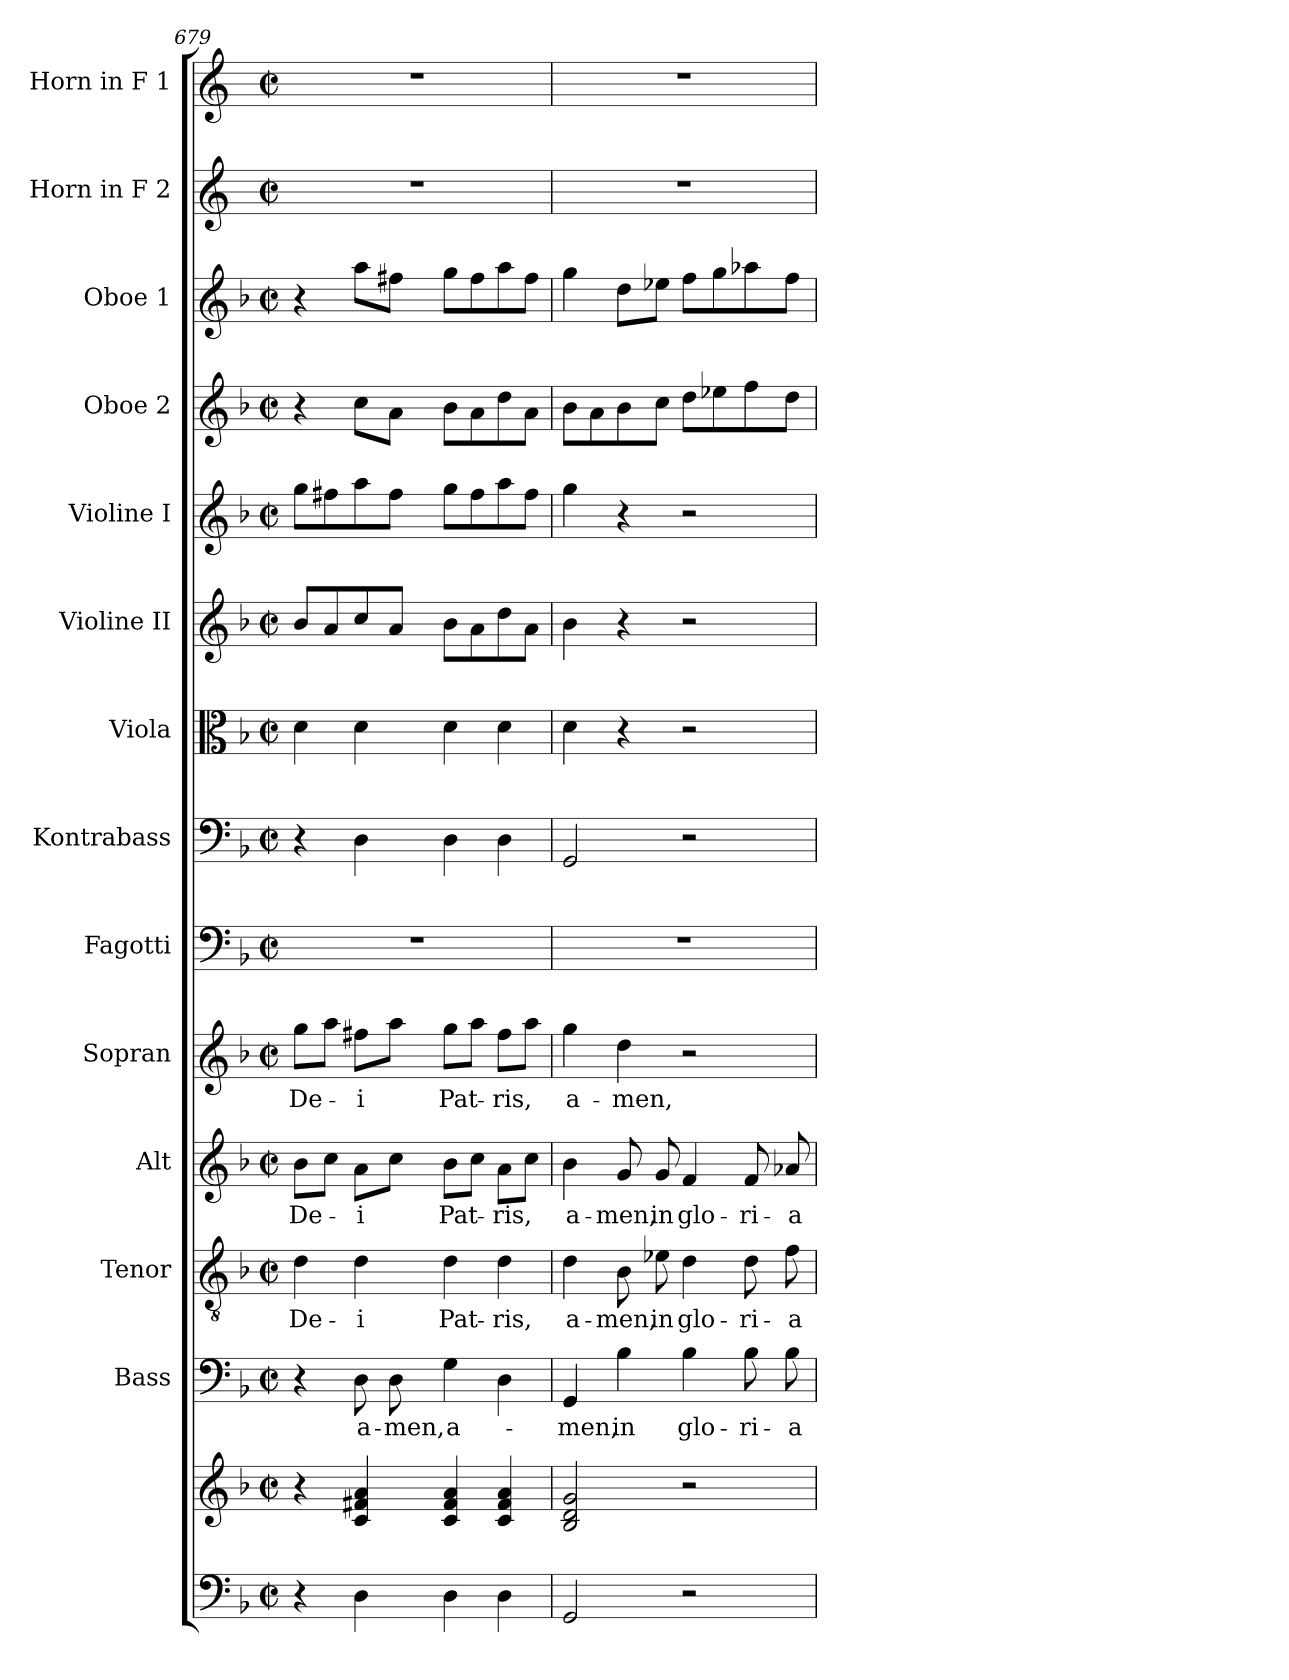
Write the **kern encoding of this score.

**kern	**kern	**kern	**text	**kern	**text	**kern	**text	**kern	**text	**kern	**kern	**kern	**kern	**kern	**kern	**kern	**kern	**kern
*part14	*part14	*part13	*part13	*part12	*part12	*part11	*part11	*part10	*part10	*part9	*part8	*part7	*part6	*part5	*part4	*part3	*part2	*part1
*staff15	*staff14	*staff13	*staff13	*staff12	*staff12	*staff11	*staff11	*staff10	*staff10	*staff9	*staff8	*staff7	*staff6	*staff5	*staff4	*staff3	*staff2	*staff1
*	*	*I"Bass	*	*I"Tenor	*	*I"Alt	*	*I"Sopran	*	*I"Fagotti	*I"Kontrabass	*I"Viola	*I"Violine II	*I"Violine I	*I"Oboe 2	*I"Oboe 1	*I"Horn in F 2	*I"Horn in F 1
*	*	*I'B.	*	*I'T.	*	*I'A.	*	*I'S.	*	*I'Fg.	*I'Kb.	*I'Vla.	*I'Vl. II	*I'Vl. I	*I'Ob. 2	*I'Ob. 1	*	*
*clefF4	*clefG2	*clefF4	*	*clefGv2	*	*clefG2	*	*clefG2	*	*clefF4	*clefF4	*clefC3	*clefG2	*clefG2	*clefG2	*clefG2	*clefG2	*clefG2
*	*	*	*	*	*	*	*	*	*	*	*ITrd7c12	*	*	*	*	*	*ITrd4c7	*ITrd4c7
*k[b-]	*k[b-]	*k[b-]	*	*k[b-]	*	*k[b-]	*	*k[b-]	*	*k[b-]	*k[b-]	*k[b-]	*k[b-]	*k[b-]	*k[b-]	*k[b-]	*k[b-]	*k[b-]
*F:	*F:	*F:	*	*F:	*	*F:	*	*F:	*	*F:	*F:	*F:	*F:	*F:	*F:	*F:	*F:	*F:
*M2/2	*M2/2	*M2/2	*	*M2/2	*	*M2/2	*	*M2/2	*	*M2/2	*M2/2	*M2/2	*M2/2	*M2/2	*M2/2	*M2/2	*M2/2	*M2/2
*met(c|)	*met(c|)	*met(c|)	*	*met(c|)	*	*met(c|)	*	*met(c|)	*	*met(c|)	*met(c|)	*met(c|)	*met(c|)	*met(c|)	*met(c|)	*met(c|)	*met(c|)	*met(c|)
=679	=679	=679	=679	=679	=679	=679	=679	=679	=679	=679	=679	=679	=679	=679	=679	=679	=679	=679
!	!	!	!	!	!LO:LY:b	!	!LO:LY:b	!	!LO:LY:b	!	!	!	!	!	!	!	!	!
4r	4r	4r	.	4d\	De-	8b-\L	De-	8gg\L	De-	1r	4r	4d\	8b-/L	8gg\L	4r	4r	1r	1r
.	.	.	.	.	.	8cc\J	.	8aa\J	.	.	.	.	8a/	8ff#X\	.	.	.	.
!	!	!	!LO:LY:b	!	!LO:LY:b	!	!LO:LY:b	!	!LO:LY:b	!	!	!	!	!	!	!	!	!
4D\	4c/ 4f#X/ 4a/	8D\	a-	4d\	-i	8a\L	-i	8ff#X\L	-i	.	4DD\	4d\	8cc/	8aa\	8cc\L	8aa\L	.	.
!	!	!	!LO:LY:b	!	!	!	!	!	!	!	!	!	!	!	!	!	!	!
.	.	8D\	-men,	.	.	8cc\J	.	8aa\J	.	.	.	.	8a/J	8ff#\J	8a\J	8ff#X\J	.	.
!	!	!	!LO:LY:b	!	!LO:LY:b	!	!LO:LY:b	!	!LO:LY:b	!	!	!	!	!	!	!	!	!
4D\	4c/ 4f#/ 4a/	4G\	a-	4d\	Pat-	8b-\L	Pat-	8gg\L	Pat-	.	4DD\	4d\	8b-\L	8gg\L	8b-\L	8gg\L	.	.
.	.	.	.	.	.	8cc\J	.	8aa\J	.	.	.	.	8a\	8ff#\	8a\	8ff#\	.	.
!	!	!	!	!	!LO:LY:b	!	!LO:LY:b	!	!LO:LY:b	!	!	!	!	!	!	!	!	!
4D\	4c/ 4f#/ 4a/	4D\	.	4d\	-ris,	8a\L	-ris,	8ff#\L	-ris,	.	4DD\	4d\	8dd\	8aa\	8dd\	8aa\	.	.
.	.	.	.	.	.	8cc\J	.	8aa\J	.	.	.	.	8a\J	8ff#\J	8a\J	8ff#\J	.	.
=680	=680	=680	=680	=680	=680	=680	=680	=680	=680	=680	=680	=680	=680	=680	=680	=680	=680	=680
!	!	!	!LO:LY:b	!	!LO:LY:b	!	!LO:LY:b	!	!LO:LY:b	!	!	!	!	!	!	!	!	!
2GG/	2B-/ 2d/ 2g/	4GG/	-men,	4d\	a-	4b-\	a-	4gg\	a-	1r	2GGG/	4d\	4b-\	4gg\	8b-\L	4gg\	1r	1r
.	.	.	.	.	.	.	.	.	.	.	.	.	.	.	8a\	.	.	.
!	!	!	!LO:LY:b	!	!LO:LY:b	!	!LO:LY:b	!	!LO:LY:b	!	!	!	!	!	!	!	!	!
.	.	4B-\	in	8B-\	-men,	8g/	-men,	4dd\	-men,	.	.	4r	4r	4r	8b-\	8dd\L	.	.
!	!	!	!	!	!LO:LY:b	!	!LO:LY:b	!	!	!	!	!	!	!	!	!	!	!
.	.	.	.	8e-X\	in	8g/	in	.	.	.	.	.	.	.	8cc\J	8ee-X\J	.	.
!	!	!	!LO:LY:b	!	!LO:LY:b	!	!LO:LY:b	!	!	!	!	!	!	!	!	!	!	!
2r	2r	4B-\	glo-	4d\	glo-	4f/	glo-	2r	.	.	2r	2r	2r	2r	8dd\L	8ff\L	.	.
.	.	.	.	.	.	.	.	.	.	.	.	.	.	.	8ee-X\	8gg\	.	.
!	!	!	!LO:LY:b	!	!LO:LY:b	!	!LO:LY:b	!	!	!	!	!	!	!	!	!	!	!
.	.	8B-\	-ri-	8d\	-ri-	8f/	-ri-	.	.	.	.	.	.	.	8ff\	8aa-X\	.	.
!	!	!	!LO:LY:b	!	!LO:LY:b	!	!LO:LY:b	!	!	!	!	!	!	!	!	!	!	!
.	.	8B-\	-a	8f\	-a	8a-X/	-a	.	.	.	.	.	.	.	8dd\J	8ff\J	.	.
=	=	=	=	=	=	=	=	=	=	=	=	=	=	=	=	=	=	=
*-	*-	*-	*-	*-	*-	*-	*-	*-	*-	*-	*-	*-	*-	*-	*-	*-	*-	*-
